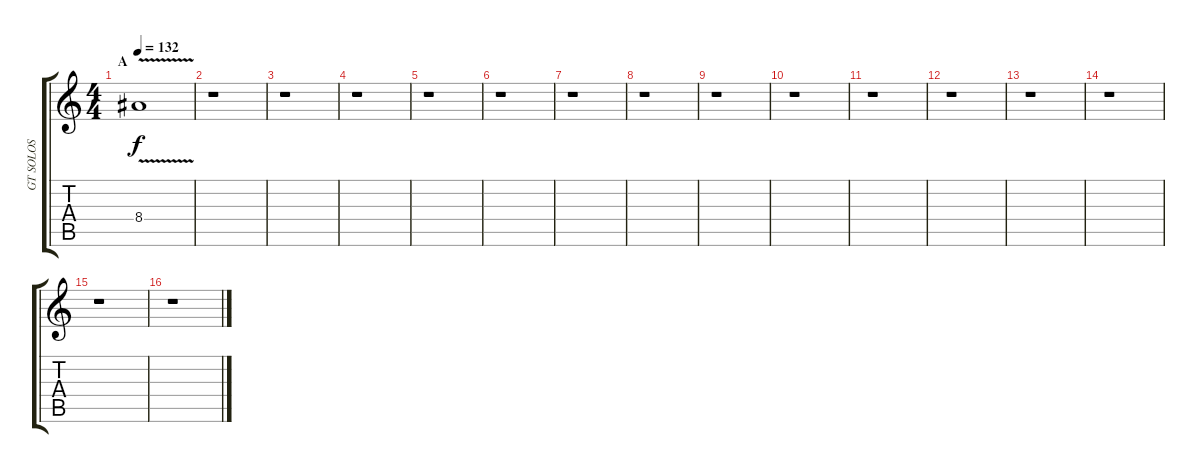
\track ("GT SOLOS" "GT SOLOS") {instrument distortionguitar}
\staff {score tabs}
\tuning (E4 B3 G3 D3 A2 E2) {hide}
\ts (4 4)
\section ("" "A")
\tempo 132
\clef g2
\ks c
8.4{v}.1{dy f} |
r.1 |
r.1 |
r.1 |
r.1 |
r.1 |
r.1 |
r.1 |
r.1 |
r.1 |
r.1 |
r.1 |
r.1 |
r.1 |
r.1 |
r.1
